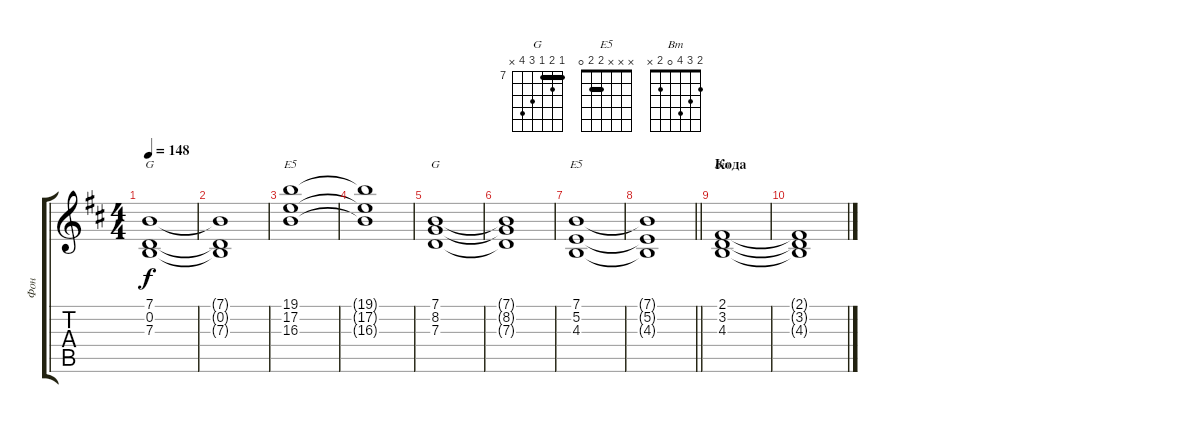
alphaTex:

\track ("Фон" "Фон") {instrument pad2warm}
\staff {score tabs}
\tuning (E4 B3 G3 D3 A2 E2) {hide}
\chord ("G" 7 0 7 5 x x) {firstfret 5}
\chord ("E5" x 17 16 14 x x) {firstfret 14}
\chord ("G" 7 8 7 9 10 x) {firstfret 7 barre 7}
\chord ("E5" x x x 2 2 0) {barre 2}
\chord ("Bm" 2 3 4 0 2 x)
\ts (4 4)
\tempo 148
\clef g2
\ks bminor
(7.1{t} 0.2 7.3{t}).1{ch "G" dy f} |
(7.1{t} 0.2{t} 7.3{t}).1 |
(19.1 17.2 16.3).1{ch "E5"} |
(19.1{t} 17.2{t} 16.3{t}).1 |
(7.1 8.2 7.3).1{ch "G"} |
(7.1{t} 8.2{t} 7.3{t}).1 |
(7.1 5.2 4.3).1{ch "E5"} |
\barLineRight lightlight
(7.1{t} 5.2{t} 4.3{t}).1 |
\section ("" "Кода")
(2.1 3.2 4.3).1{ch "Bm" volume 0} |
(2.1{t} 3.2{t} 4.3{t}).1
